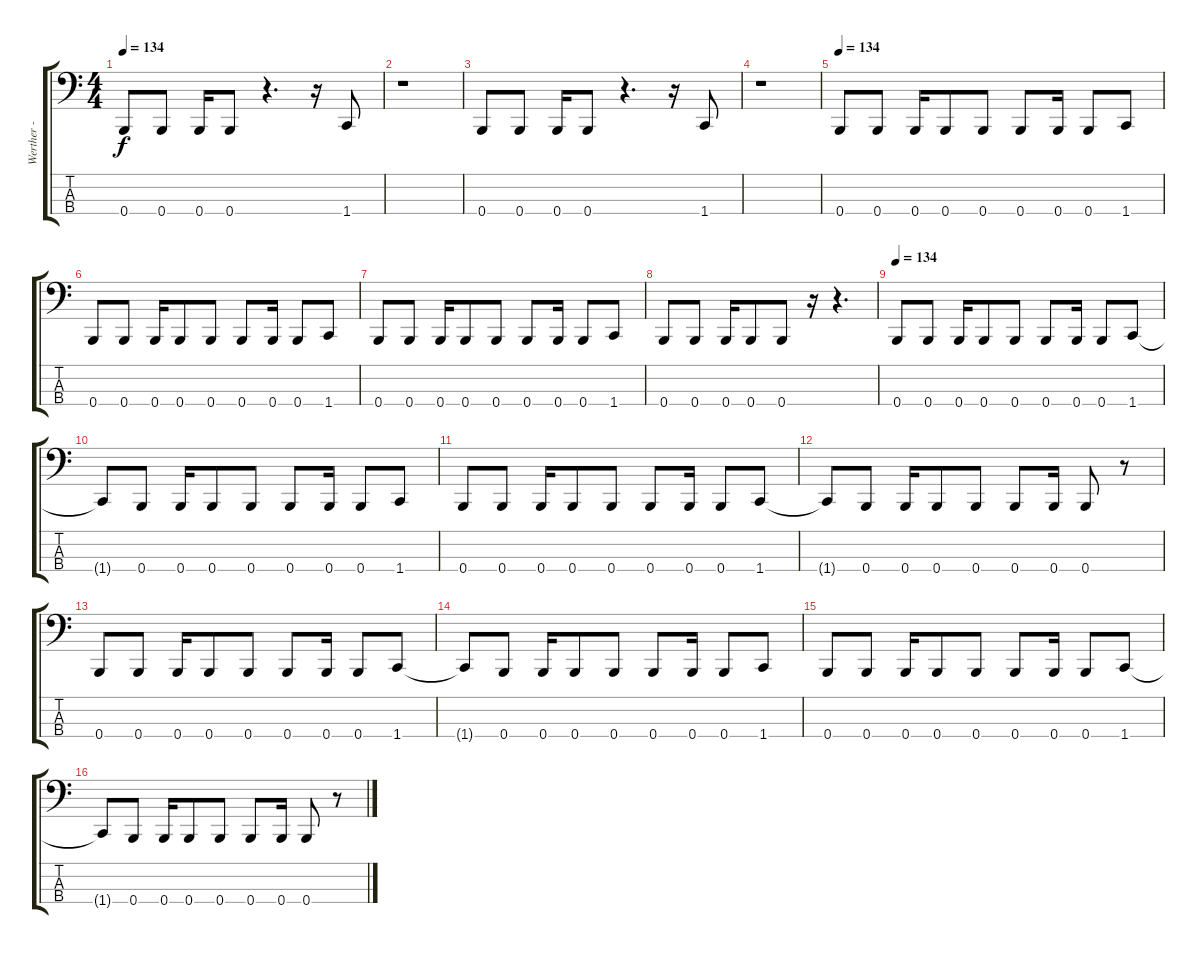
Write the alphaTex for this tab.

\track ("Werther - Basse" "Werther - ") {instrument electricbasspick}
\staff {score tabs}
\tuning (E2 B1 Gb1 B0) {hide}
\ts (4 4)
\tempo 134
\clef f4
\ks c
0.4.8{dy f} 0.4.8 0.4.16 0.4.8 r.4{d} r.16 1.4.8 |
r.1 |
0.4.8 0.4.8 0.4.16 0.4.8 r.4{d} r.16 1.4.8 |
r.1 |
\section ("" "")
\tempo 134
0.4.8 0.4.8 0.4.16 0.4.8 0.4.8 0.4.8 0.4.16 0.4.8 1.4.8 |
0.4.8 0.4.8 0.4.16 0.4.8 0.4.8 0.4.8 0.4.16 0.4.8 1.4.8 |
0.4.8 0.4.8 0.4.16 0.4.8 0.4.8 0.4.8 0.4.16 0.4.8 1.4.8 |
0.4.8 0.4.8 0.4.16 0.4.8 0.4.8 r.16 r.4{d} |
\section ("" "")
\tempo 134
0.4.8{volume 16 balance 8 instrument electricbasspick} 0.4.8 0.4.16 0.4.8 0.4.8 0.4.8 0.4.16 0.4.8 1.4.8 |
1.4{t}.8 0.4.8 0.4.16 0.4.8 0.4.8 0.4.8 0.4.16 0.4.8 1.4.8 |
0.4.8 0.4.8 0.4.16 0.4.8 0.4.8 0.4.8 0.4.16 0.4.8 1.4.8 |
1.4{t}.8 0.4.8 0.4.16 0.4.8 0.4.8 0.4.8 0.4.16 0.4.8 r.8 |
0.4.8 0.4.8 0.4.16 0.4.8 0.4.8 0.4.8 0.4.16 0.4.8 1.4.8 |
1.4{t}.8 0.4.8 0.4.16 0.4.8 0.4.8 0.4.8 0.4.16 0.4.8 1.4.8 |
0.4.8 0.4.8 0.4.16 0.4.8 0.4.8 0.4.8 0.4.16 0.4.8 1.4.8 |
1.4{t}.8 0.4.8 0.4.16 0.4.8 0.4.8 0.4.8 0.4.16 0.4.8 r.8
